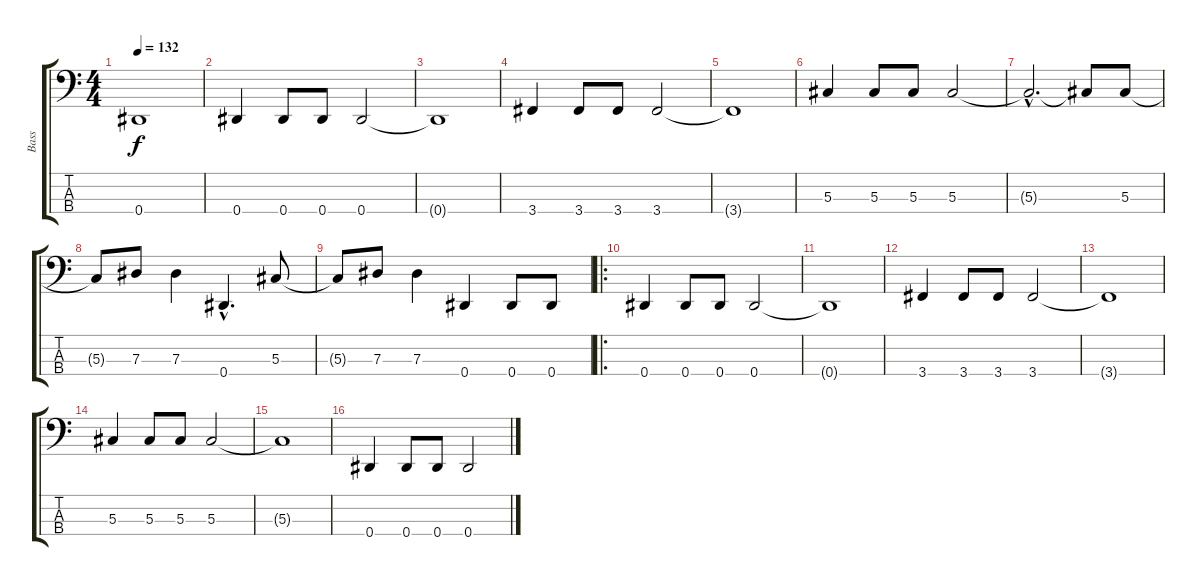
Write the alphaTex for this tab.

\track ("Bass" "Bass") {instrument slapbass2}
\staff {score tabs}
\tuning (Gb2 Db2 Ab1 Eb1) {hide}
\ts (4 4)
\tempo 132
\clef f4
\ks c
0.4{t}.1{dy f} |
0.4.4 0.4.8 0.4.8 0.4.2 |
0.4{t}.1 |
3.4.4 3.4.8 3.4.8 3.4.2 |
3.4{t}.1 |
5.3.4 5.3.8 5.3.8 5.3.2 |
5.3{hac t}.2{d} 5.3{t}.8 5.3.8 |
5.3{t}.8 7.3.8 7.3.4 0.4{hac}.4{d} 5.3.8 |
5.3{t}.8 7.3.8 7.3.4 0.4.4 0.4.8 0.4.8 |
\ro
0.4.4 0.4.8 0.4.8 0.4.2 |
0.4{t}.1 |
3.4.4 3.4.8 3.4.8 3.4.2 |
3.4{t}.1 |
5.3.4 5.3.8 5.3.8 5.3.2 |
5.3{t}.1 |
0.4.4 0.4.8 0.4.8 0.4.2
